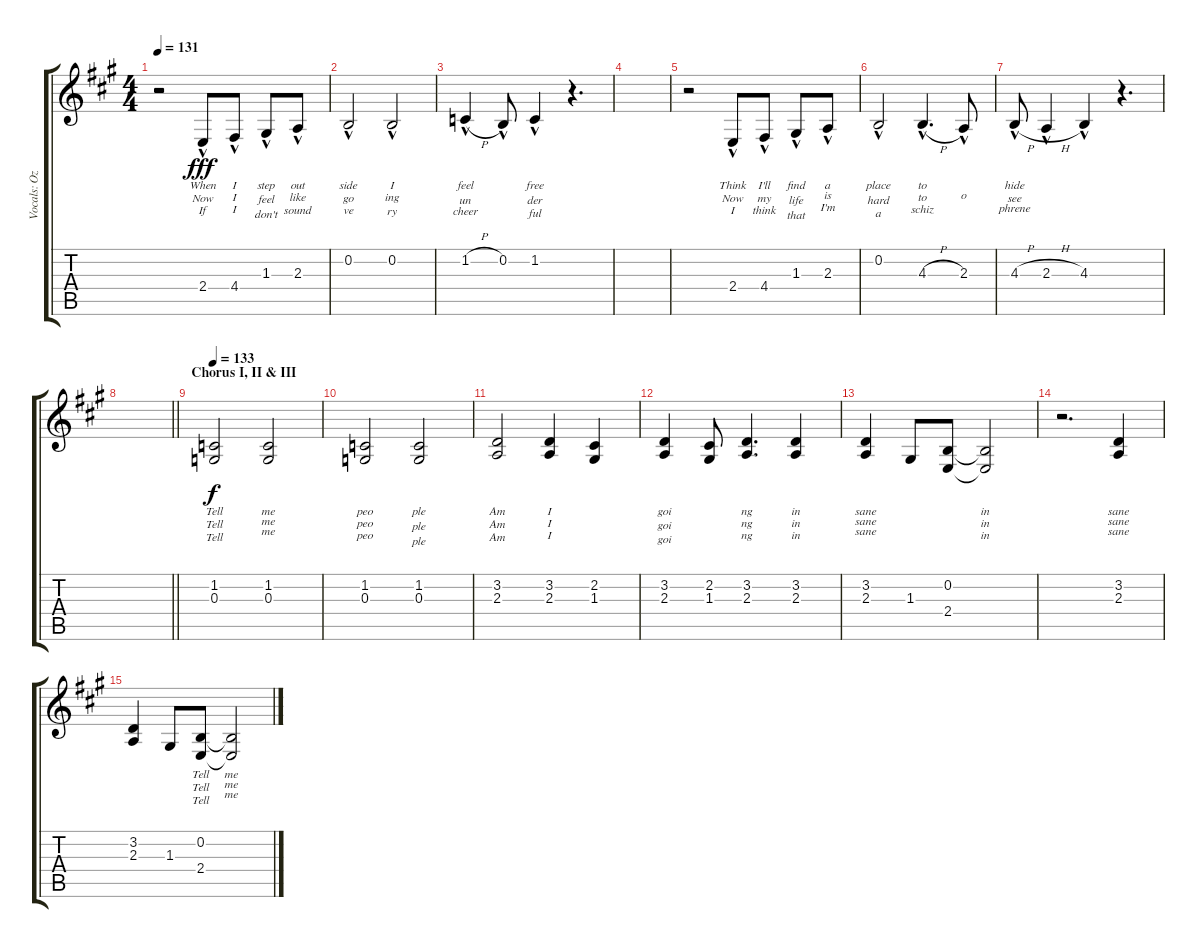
\track ("Vocals: Ozzy" "Vocals: Oz") {instrument lead2sawtooth}
\staff {score tabs}
\tuning (E4 B3 G3 D3 A2 E2) {hide}
\ts (4 4)
\tempo 131
\clef g2
\ks a
r.2{dy fff} 2.4{hac}.8{lyrics (0 "When") lyrics (1 "Now") lyrics (2 "If") lyrics (3 "") lyrics (4 "")} 4.4{hac}.8{lyrics (0 "I") lyrics (1 "I") lyrics (2 "I") lyrics (3 "") lyrics (4 "")} 1.3{hac}.8{lyrics (0 "step") lyrics (1 "feel") lyrics (2 "don't") lyrics (3 "") lyrics (4 "")} 2.3{hac}.8{lyrics (0 "out") lyrics (1 "like") lyrics (2 "sound") lyrics (3 "") lyrics (4 "")} |
0.2{hac}.2{lyrics (0 "side") lyrics (1 "go") lyrics (2 "ve") lyrics (3 "") lyrics (4 "")} 0.2{hac}.2{lyrics (0 "I") lyrics (1 "ing") lyrics (2 "ry") lyrics (3 "") lyrics (4 "")} |
1.2{h hac}.4{lyrics (0 "feel") lyrics (1 "un") lyrics (2 "cheer") lyrics (3 "") lyrics (4 "")} 0.2{hac}.8{lyrics (0 "") lyrics (1 "") lyrics (2 "") lyrics (3 "") lyrics (4 "")} 1.2{hac}.4{lyrics (0 "free") lyrics (1 "der") lyrics (2 "ful") lyrics (3 "") lyrics (4 "")} r.4{d} |
|
r.2 2.4{hac}.8{lyrics (0 "Think") lyrics (1 "Now") lyrics (2 "I") lyrics (3 "") lyrics (4 "")} 4.4{hac}.8{lyrics (0 "I'll") lyrics (1 "my") lyrics (2 "think") lyrics (3 "") lyrics (4 "")} 1.3{hac}.8{lyrics (0 "find") lyrics (1 "life") lyrics (2 "that") lyrics (3 "") lyrics (4 "")} 2.3{hac}.8{lyrics (0 "a") lyrics (1 "is") lyrics (2 "I'm") lyrics (3 "") lyrics (4 "")} |
0.2{hac}.2{lyrics (0 "place") lyrics (1 "hard") lyrics (2 "a") lyrics (3 "") lyrics (4 "")} 4.3{h hac}.4{d lyrics (0 "to") lyrics (1 "to") lyrics (2 "schiz") lyrics (3 "") lyrics (4 "")} 2.3{hac}.8{lyrics (0 "") lyrics (1 "") lyrics (2 "o") lyrics (3 "") lyrics (4 "")} |
4.3{h hac}.8{lyrics (0 "hide") lyrics (1 "see") lyrics (2 "phrene") lyrics (3 "") lyrics (4 "")} 2.3{h hac}.4{lyrics (0 "") lyrics (1 "") lyrics (2 "") lyrics (3 "") lyrics (4 "")} 4.3{hac}.4{lyrics (0 "") lyrics (1 "") lyrics (2 "") lyrics (3 "") lyrics (4 "")} r.4{d} |
\barLineRight lightlight
|
\section ("" "Chorus I, II & III")
\tempo 133
(1.2 0.3).2{lyrics (0 "Tell") lyrics (1 "Tell") lyrics (2 "Tell") lyrics (3 "") lyrics (4 "") dy f} (1.2 0.3).2{lyrics (0 "me") lyrics (1 "me") lyrics (2 "me") lyrics (3 "") lyrics (4 "")} |
(1.2 0.3).2{lyrics (0 "peo") lyrics (1 "peo") lyrics (2 "peo") lyrics (3 "") lyrics (4 "")} (1.2 0.3).2{lyrics (0 "ple") lyrics (1 "ple") lyrics (2 "ple") lyrics (3 "") lyrics (4 "")} |
(3.2 2.3).2{lyrics (0 "Am") lyrics (1 "Am") lyrics (2 "Am") lyrics (3 "") lyrics (4 "")} (3.2 2.3).4{lyrics (0 "I") lyrics (1 "I") lyrics (2 "I") lyrics (3 "") lyrics (4 "")} (2.2 1.3).4{lyrics (0 "") lyrics (1 "") lyrics (2 "") lyrics (3 "") lyrics (4 "")} |
(3.2 2.3).4{lyrics (0 "goi") lyrics (1 "goi") lyrics (2 "goi") lyrics (3 "") lyrics (4 "")} (2.2 1.3).8{lyrics (0 "") lyrics (1 "") lyrics (2 "") lyrics (3 "") lyrics (4 "")} (3.2 2.3).4{d lyrics (0 "ng") lyrics (1 "ng") lyrics (2 "ng") lyrics (3 "") lyrics (4 "")} (3.2 2.3).4{lyrics (0 "in") lyrics (1 "in") lyrics (2 "in") lyrics (3 "") lyrics (4 "")} |
(3.2 2.3).4{lyrics (0 "sane") lyrics (1 "sane") lyrics (2 "sane") lyrics (3 "") lyrics (4 "")} 1.3.8{lyrics (0 "") lyrics (1 "") lyrics (2 "") lyrics (3 "") lyrics (4 "")} (0.2 2.4).8{lyrics (0 "") lyrics (1 "") lyrics (2 "") lyrics (3 "") lyrics (4 "")} (0.2{t} 2.4{t}).2{lyrics (0 "in") lyrics (1 "in") lyrics (2 "in") lyrics (3 "") lyrics (4 "")} |
r.2{d} (3.2 2.3).4{lyrics (0 "sane") lyrics (1 "sane") lyrics (2 "sane") lyrics (3 "") lyrics (4 "")} |
(3.2 2.3).4{lyrics (0 "") lyrics (1 "") lyrics (2 "") lyrics (3 "") lyrics (4 "")} 1.3.8{lyrics (0 "") lyrics (1 "") lyrics (2 "") lyrics (3 "") lyrics (4 "")} (0.2 2.4).8{lyrics (0 "Tell") lyrics (1 "Tell") lyrics (2 "Tell") lyrics (3 "") lyrics (4 "")} (0.2{t} 2.4{t}).2{lyrics (0 "me") lyrics (1 "me") lyrics (2 "me") lyrics (3 "") lyrics (4 "")}
